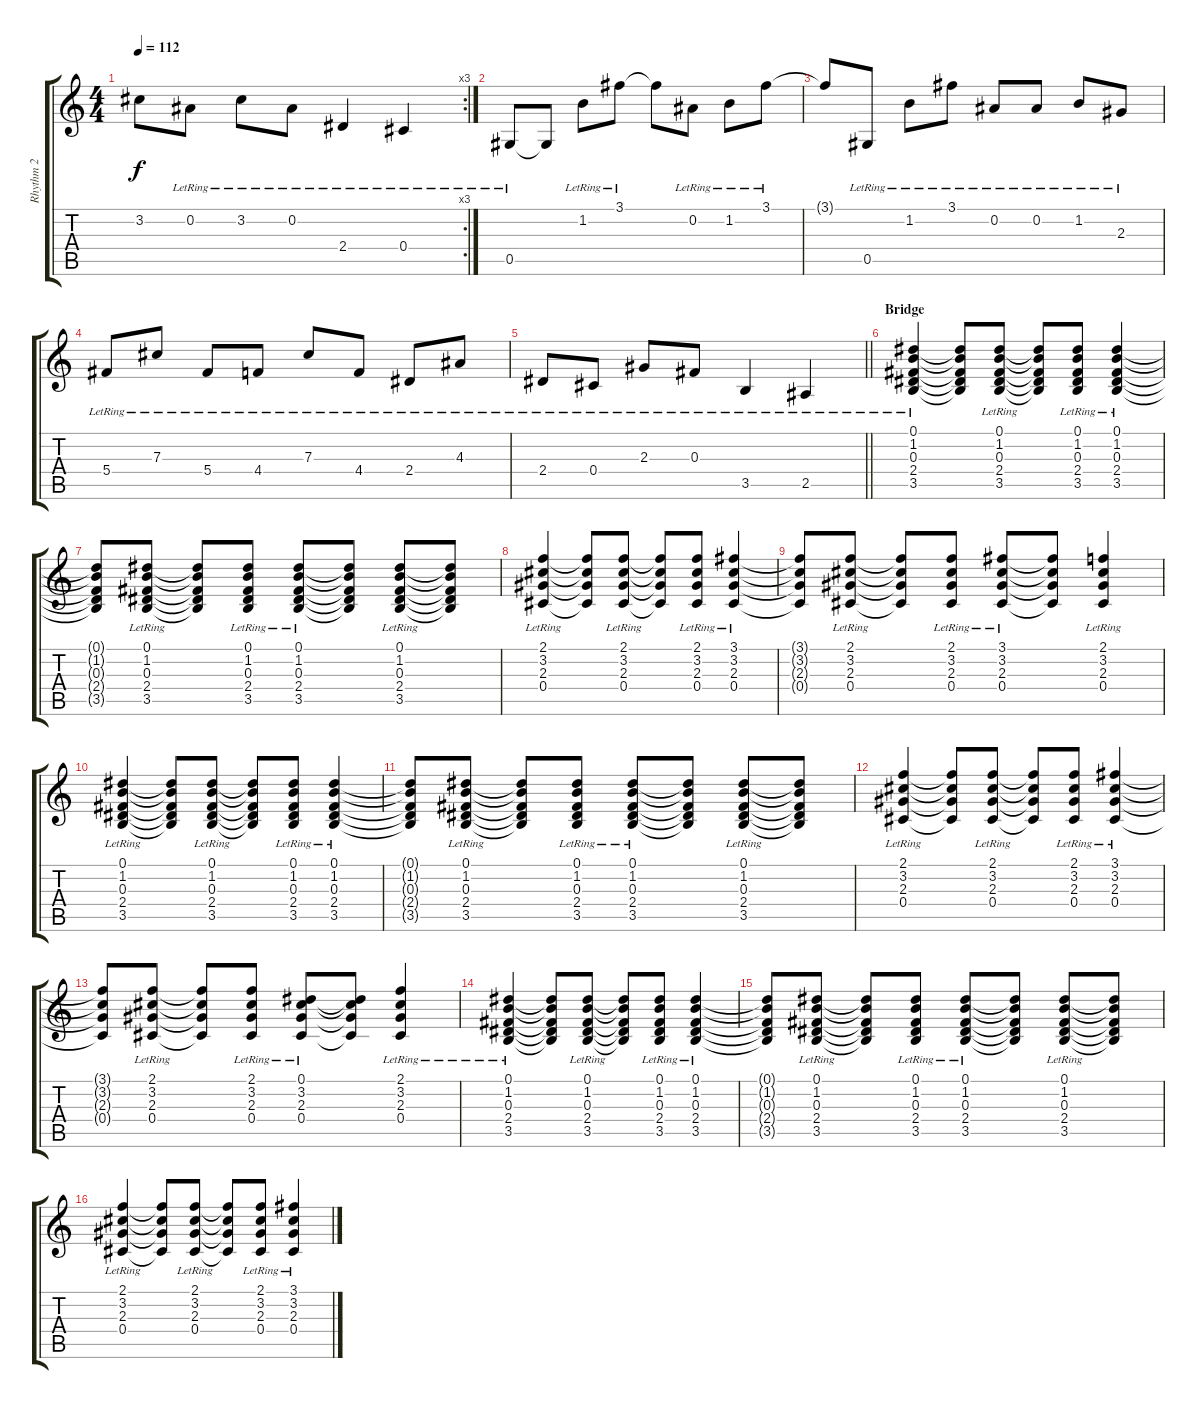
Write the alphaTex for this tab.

\track ("Rhythm 2" "Rhythm 2") {instrument electricguitarclean}
\staff {score tabs}
\tuning (Eb4 Bb3 Gb3 Db3 Ab2 Eb2) {hide}
\rc 3
\ts (4 4)
\tempo 112
\clef g2
\ks c
3.2{t}.8{dy f} 0.2{lr}.8 3.2{lr}.8 0.2{lr}.8 2.4{lr}.4 0.4{lr}.4 |
0.5{lr}.8 0.5{t}.8 1.2{lr}.8 3.1{lr}.8 3.1{t}.8 0.2{lr}.8 1.2{lr}.8 3.1{lr}.8 |
3.1{t}.8 0.5{lr}.8 1.2{lr}.8 3.1{lr}.8 0.2{lr}.8 0.2{lr}.8 1.2{lr}.8 2.3{lr}.8 |
5.4{lr}.8 7.3{lr}.8 5.4{lr}.8 4.4{lr}.8 7.3{lr}.8 4.4{lr}.8 2.4{lr}.8 4.3{lr}.8 |
\barLineRight lightlight
2.4{lr}.8 0.4{lr}.8 2.3{lr}.8 0.3{lr}.8 3.5{lr}.4 2.5{lr}.4 |
\section ("" "Bridge")
(0.1{lr} 1.2{lr} 0.3{lr} 2.4{lr} 3.5{lr}).4 (0.1{t} 1.2{t} 0.3{t} 2.4{t} 3.5{t}).8 (0.1{lr} 1.2{lr} 0.3{lr} 2.4{lr} 3.5{lr}).8 (0.1{t} 1.2{t} 0.3{t} 2.4{t} 3.5{t}).8 (0.1{lr} 1.2{lr} 0.3{lr} 2.4{lr} 3.5{lr}).8 (0.1{lr} 1.2{lr} 0.3{lr} 2.4{lr} 3.5{lr}).4 |
(0.1{t} 1.2{t} 0.3{t} 2.4{t} 3.5{t}).8 (0.1{lr} 1.2{lr} 0.3{lr} 2.4{lr} 3.5{lr}).8 (0.1{t} 1.2{t} 0.3{t} 2.4{t} 3.5{t}).8 (0.1{lr} 1.2{lr} 0.3{lr} 2.4{lr} 3.5{lr}).8 (0.1{lr} 1.2{lr} 0.3{lr} 2.4{lr} 3.5{lr}).8 (0.1{t} 1.2{t} 0.3{t} 2.4{t} 3.5{t}).8 (0.1{lr} 1.2{lr} 0.3{lr} 2.4{lr} 3.5{lr}).8 (0.1{t} 1.2{t} 0.3{t} 2.4{t} 3.5{t}).8 |
(2.1{lr} 3.2{lr} 2.3{lr} 0.4{lr}).4 (2.1{t} 3.2{t} 2.3{t} 0.4{t}).8 (2.1{lr} 3.2{lr} 2.3{lr} 0.4{lr}).8 (2.1{t} 3.2{t} 2.3{t} 0.4{t}).8 (2.1{lr} 3.2{lr} 2.3{lr} 0.4{lr}).8 (3.1{lr} 3.2{lr} 2.3{lr} 0.4{lr}).4 |
(3.1{t} 3.2{t} 2.3{t} 0.4{t}).8 (2.1{lr} 3.2{lr} 2.3{lr} 0.4{lr}).8 (2.1{t} 3.2{t} 2.3{t} 0.4{t}).8 (2.1{lr} 3.2{lr} 2.3{lr} 0.4{lr}).8 (3.1{lr} 3.2{lr} 2.3{lr} 0.4{lr}).8 (3.1{t} 3.2{t} 2.3{t} 0.4{t}).8 (2.1{lr} 3.2{lr} 2.3{lr} 0.4{lr}).4 |
(0.1{lr} 1.2{lr} 0.3{lr} 2.4{lr} 3.5{lr}).4 (0.1{t} 1.2{t} 0.3{t} 2.4{t} 3.5{t}).8 (0.1{lr} 1.2{lr} 0.3{lr} 2.4{lr} 3.5{lr}).8 (0.1{t} 1.2{t} 0.3{t} 2.4{t} 3.5{t}).8 (0.1{lr} 1.2{lr} 0.3{lr} 2.4{lr} 3.5{lr}).8 (0.1{lr} 1.2{lr} 0.3{lr} 2.4{lr} 3.5{lr}).4 |
(0.1{t} 1.2{t} 0.3{t} 2.4{t} 3.5{t}).8 (0.1{lr} 1.2{lr} 0.3{lr} 2.4{lr} 3.5{lr}).8 (0.1{t} 1.2{t} 0.3{t} 2.4{t} 3.5{t}).8 (0.1{lr} 1.2{lr} 0.3{lr} 2.4{lr} 3.5{lr}).8 (0.1{lr} 1.2{lr} 0.3{lr} 2.4{lr} 3.5{lr}).8 (0.1{t} 1.2{t} 0.3{t} 2.4{t} 3.5{t}).8 (0.1{lr} 1.2{lr} 0.3{lr} 2.4{lr} 3.5{lr}).8 (0.1{t} 1.2{t} 0.3{t} 2.4{t} 3.5{t}).8 |
(2.1{lr} 3.2{lr} 2.3{lr} 0.4{lr}).4 (2.1{t} 3.2{t} 2.3{t} 0.4{t}).8 (2.1{lr} 3.2{lr} 2.3{lr} 0.4{lr}).8 (2.1{t} 3.2{t} 2.3{t} 0.4{t}).8 (2.1{lr} 3.2{lr} 2.3{lr} 0.4{lr}).8 (3.1{lr} 3.2{lr} 2.3{lr} 0.4{lr}).4 |
(3.1{t} 3.2{t} 2.3{t} 0.4{t}).8 (2.1{lr} 3.2{lr} 2.3{lr} 0.4{lr}).8 (2.1{t} 3.2{t} 2.3{t} 0.4{t}).8 (2.1{lr} 3.2{lr} 2.3{lr} 0.4{lr}).8 (0.1{lr} 3.2{lr} 2.3{lr} 0.4{lr}).8 (0.1{t} 3.2{t} 2.3{t} 0.4{t}).8 (2.1{lr} 3.2{lr} 2.3{lr} 0.4{lr}).4 |
(0.1{lr} 1.2{lr} 0.3{lr} 2.4{lr} 3.5{lr}).4 (0.1{t} 1.2{t} 0.3{t} 2.4{t} 3.5{t}).8 (0.1{lr} 1.2{lr} 0.3{lr} 2.4{lr} 3.5{lr}).8 (0.1{t} 1.2{t} 0.3{t} 2.4{t} 3.5{t}).8 (0.1{lr} 1.2{lr} 0.3{lr} 2.4{lr} 3.5{lr}).8 (0.1{lr} 1.2{lr} 0.3{lr} 2.4{lr} 3.5{lr}).4 |
(0.1{t} 1.2{t} 0.3{t} 2.4{t} 3.5{t}).8 (0.1{lr} 1.2{lr} 0.3{lr} 2.4{lr} 3.5{lr}).8 (0.1{t} 1.2{t} 0.3{t} 2.4{t} 3.5{t}).8 (0.1{lr} 1.2{lr} 0.3{lr} 2.4{lr} 3.5{lr}).8 (0.1{lr} 1.2{lr} 0.3{lr} 2.4{lr} 3.5{lr}).8 (0.1{t} 1.2{t} 0.3{t} 2.4{t} 3.5{t}).8 (0.1{lr} 1.2{lr} 0.3{lr} 2.4{lr} 3.5{lr}).8 (0.1{t} 1.2{t} 0.3{t} 2.4{t} 3.5{t}).8 |
(2.1{lr} 3.2{lr} 2.3{lr} 0.4{lr}).4 (2.1{t} 3.2{t} 2.3{t} 0.4{t}).8 (2.1{lr} 3.2{lr} 2.3{lr} 0.4{lr}).8 (2.1{t} 3.2{t} 2.3{t} 0.4{t}).8 (2.1{lr} 3.2{lr} 2.3{lr} 0.4{lr}).8 (3.1{lr} 3.2{lr} 2.3{lr} 0.4{lr}).4
